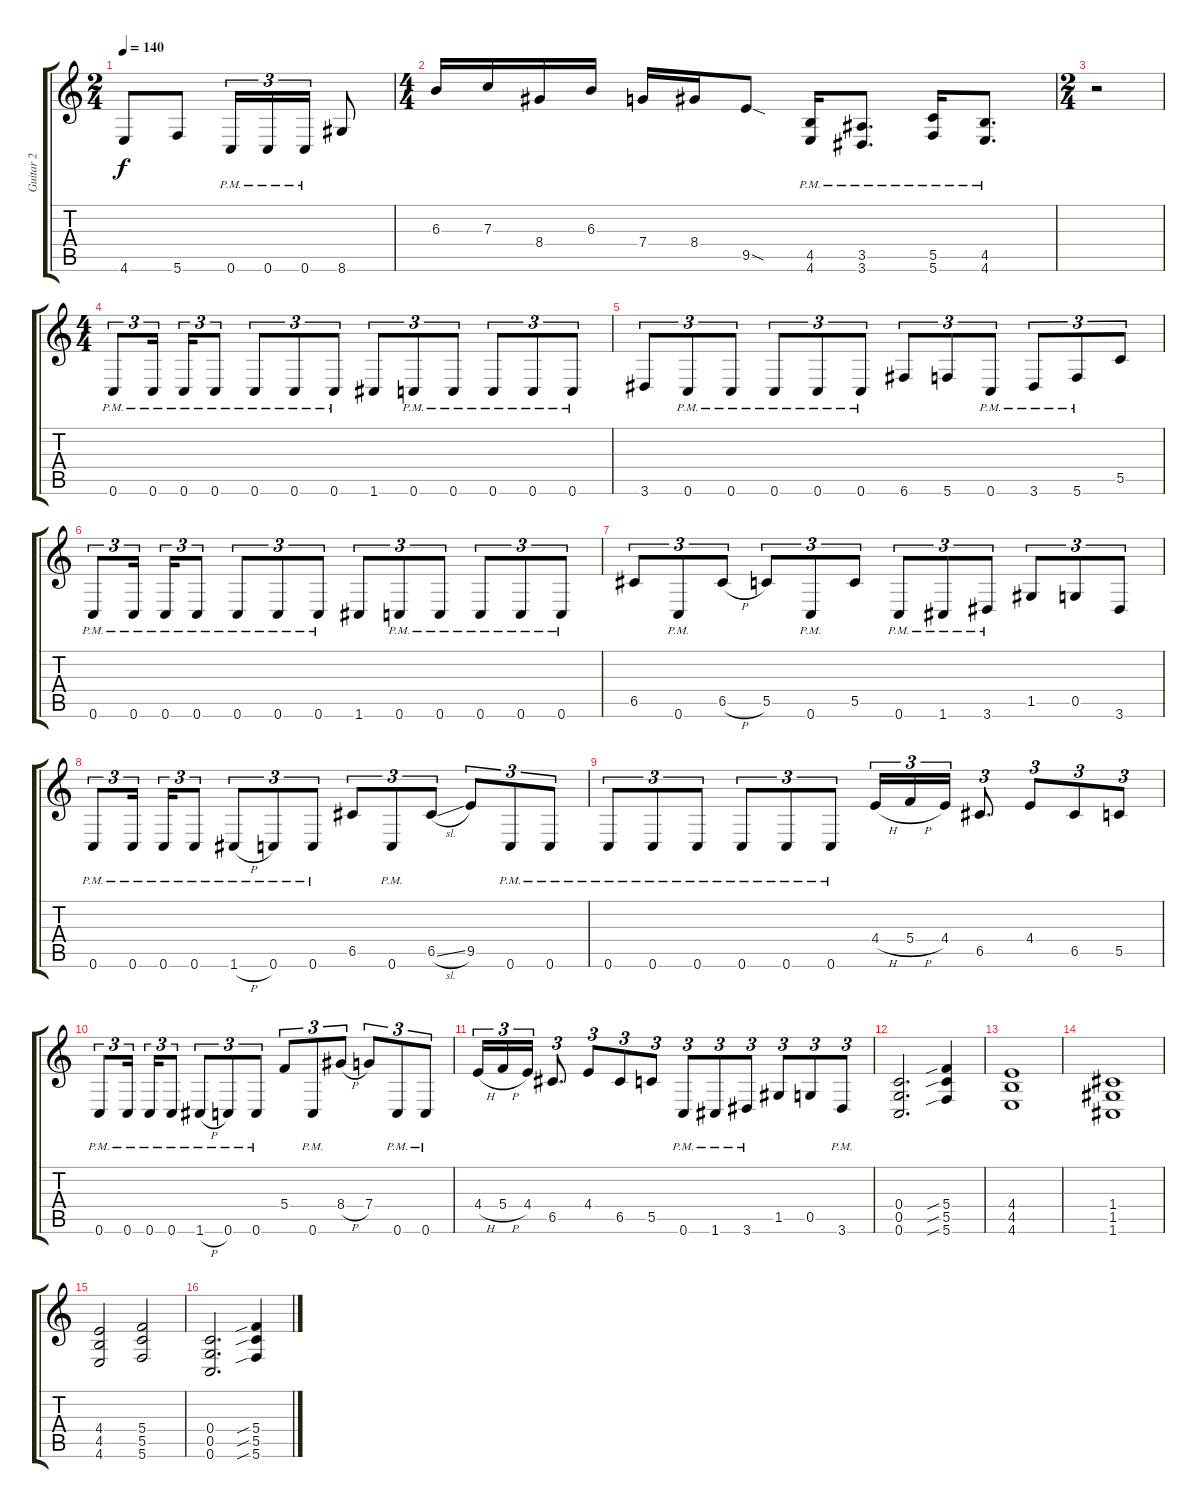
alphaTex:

\track ("Guitar 2" "Guitar 2") {instrument distortionguitar}
\staff {score tabs}
\tuning (D4 A3 F3 C3 G2 C2) {hide}
\ts (2 4)
\tempo 140
\clef g2
\ks c
4.6.8{dy f} 5.6.8 0.6{pm}.16{tu (3 2)} 0.6{pm}.16{tu (3 2)} 0.6{pm}.16{tu (3 2)} 8.6.8 |
\ts (4 4)
6.3.16 7.3.16 8.4.16 6.3.16 7.4.16 8.4.16 9.5{sod}.8 (4.5{pm} 4.6{pm}).16 (3.5{pm} 3.6{pm}).8{d} (5.5{pm} 5.6{pm}).16 (4.5{pm} 4.6{pm}).8{d} |
\ts (2 4)
r.2 |
\ts (4 4)
0.6{pm}.8{tu (3 2)} 0.6{pm}.16{tu (3 2) beam splitsecondary} 0.6{pm}.16{tu (3 2)} 0.6{pm}.8{tu (3 2)} 0.6{pm}.8{tu (3 2)} 0.6{pm}.8{tu (3 2)} 0.6{pm}.8{tu (3 2)} 1.6.8{tu (3 2)} 0.6{pm}.8{tu (3 2)} 0.6{pm}.8{tu (3 2)} 0.6{pm}.8{tu (3 2)} 0.6{pm}.8{tu (3 2)} 0.6{pm}.8{tu (3 2)} |
3.6.8{tu (3 2)} 0.6{pm}.8{tu (3 2)} 0.6{pm}.8{tu (3 2)} 0.6{pm}.8{tu (3 2)} 0.6{pm}.8{tu (3 2)} 0.6{pm}.8{tu (3 2)} 6.6.8{tu (3 2)} 5.6.8{tu (3 2)} 0.6{pm}.8{tu (3 2)} 3.6{pm}.8{tu (3 2)} 5.6{pm}.8{tu (3 2)} 5.5.8{tu (3 2)} |
0.6{pm}.8{tu (3 2)} 0.6{pm}.16{tu (3 2) beam splitsecondary} 0.6{pm}.16{tu (3 2)} 0.6{pm}.8{tu (3 2)} 0.6{pm}.8{tu (3 2)} 0.6{pm}.8{tu (3 2)} 0.6{pm}.8{tu (3 2)} 1.6.8{tu (3 2)} 0.6{pm}.8{tu (3 2)} 0.6{pm}.8{tu (3 2)} 0.6{pm}.8{tu (3 2)} 0.6{pm}.8{tu (3 2)} 0.6{pm}.8{tu (3 2)} |
6.5.8{tu (3 2)} 0.6{pm}.8{tu (3 2)} 6.5{h}.8{tu (3 2)} 5.5.8{tu (3 2)} 0.6{pm}.8{tu (3 2)} 5.5.8{tu (3 2)} 0.6{pm}.8{tu (3 2)} 1.6{pm}.8{tu (3 2)} 3.6{pm}.8{tu (3 2)} 1.5.8{tu (3 2)} 0.5.8{tu (3 2)} 3.6.8{tu (3 2)} |
0.6{pm}.8{tu (3 2)} 0.6{pm}.16{tu (3 2) beam splitsecondary} 0.6{pm}.16{tu (3 2)} 0.6{pm}.8{tu (3 2)} 1.6{h pm}.8{tu (3 2)} 0.6{pm}.8{tu (3 2)} 0.6{pm}.8{tu (3 2)} 6.5.8{tu (3 2)} 0.6{pm}.8{tu (3 2)} 6.5{sl}.8{tu (3 2)} 9.5.8{tu (3 2)} 0.6{pm}.8{tu (3 2)} 0.6{pm}.8{tu (3 2)} |
0.6{pm}.8{tu (3 2)} 0.6{pm}.8{tu (3 2)} 0.6{pm}.8{tu (3 2)} 0.6{pm}.8{tu (3 2)} 0.6{pm}.8{tu (3 2)} 0.6{pm}.8{tu (3 2)} 4.4{h}.16{tu (3 2)} 5.4{h}.16{tu (3 2)} 4.4.16{tu (3 2)} 6.5.8{d tu (3 2)} 4.4.8{tu (3 2)} 6.5.8{tu (3 2)} 5.5.8{tu (3 2)} |
0.6{pm}.8{tu (3 2)} 0.6{pm}.16{tu (3 2) beam splitsecondary} 0.6{pm}.16{tu (3 2)} 0.6{pm}.8{tu (3 2)} 1.6{h pm}.8{tu (3 2)} 0.6{pm}.8{tu (3 2)} 0.6{pm}.8{tu (3 2)} 5.4.8{tu (3 2)} 0.6{pm}.8{tu (3 2)} 8.4{h}.8{tu (3 2)} 7.4.8{tu (3 2)} 0.6{pm}.8{tu (3 2)} 0.6{pm}.8{tu (3 2)} |
4.4{h}.16{tu (3 2)} 5.4{h}.16{tu (3 2)} 4.4.16{tu (3 2)} 6.5.8{d tu (3 2)} 4.4.8{tu (3 2)} 6.5.8{tu (3 2)} 5.5.8{tu (3 2)} 0.6{pm}.8{tu (3 2)} 1.6{pm}.8{tu (3 2)} 3.6{pm}.8{tu (3 2)} 1.5.8{tu (3 2)} 0.5.8{tu (3 2)} 3.6{pm}.8{tu (3 2)} |
(0.4 0.5 0.6).2{d} (5.4{sib} 5.5{sib} 5.6{sib}).4 |
(4.4 4.5 4.6).1 |
(1.4 1.5 1.6).1 |
(4.4 4.5 4.6).2 (5.4 5.5 5.6).2 |
(0.4 0.5 0.6).2{d} (5.4{sib} 5.5{sib} 5.6{sib}).4
